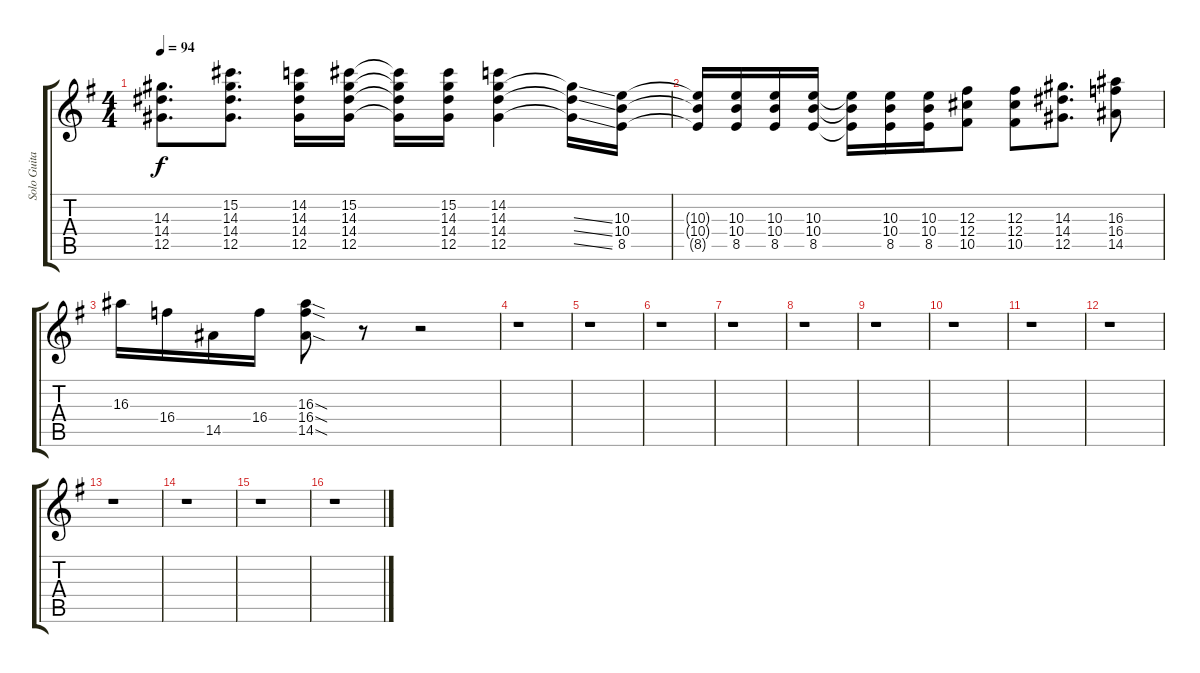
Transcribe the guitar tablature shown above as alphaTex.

\track ("Solo Guitar" "Solo Guita") {instrument distortionguitar}
\staff {score tabs}
\tuning (Eb4 Bb3 Gb3 Db3 Ab2 Eb2) {hide}
\ts (4 4)
\tempo 94
\clef g2
\ks g
(14.3{t} 14.4{t} 12.5{t}).8{d dy f} (15.2 14.3 14.4 12.5).8{d} (14.2 14.3 14.4 12.5).16 (15.2 14.3 14.4 12.5).16 (15.2{t} 14.3{t} 14.4{t} 12.5{t}).16 (15.2 14.3 14.4 12.5).16 (14.2 14.3 14.4 12.5).4 (14.3{ss t} 14.4{ss t} 12.5{ss t}).16 (10.3 10.4 8.5).16 |
(10.3{t} 10.4{t} 8.5{t}).16 (10.3 10.4 8.5).16 (10.3 10.4 8.5).16 (10.3 10.4 8.5).16 (10.3{t} 10.4{t} 8.5{t}).16 (10.3 10.4 8.5).16 (10.3 10.4 8.5).16 (12.3 12.4 10.5).8 (12.3 12.4 10.5).8 (14.3 14.4 12.5).8{d} (16.3 16.4 14.5).8 |
16.3.16 16.4.16 14.5.16 16.4.16 (16.3{sod} 16.4{sod} 14.5{sod}).8 r.8 r.2 |
r.1 |
r.1 |
r.1 |
r.1 |
r.1 |
r.1 |
r.1 |
r.1 |
r.1 |
r.1 |
r.1 |
r.1 |
r.1
